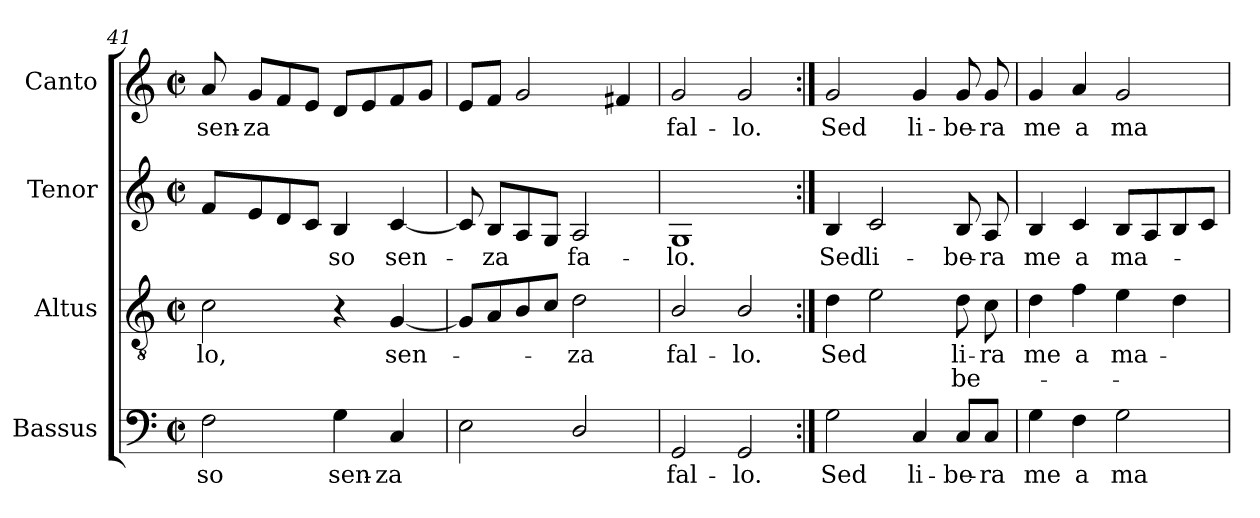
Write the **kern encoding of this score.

**kern	**text	**kern	**text	**text	**kern	**text	**kern	**text
*part4	*part4	*part3	*part3	*part3	*part2	*part2	*part1	*part1
*staff4	*staff4	*staff3	*staff3	*staff3	*staff2	*staff2	*staff1	*staff1
*I"Bassus	*	*I"Altus	*	*	*I"Tenor	*	*I"Canto	*
*I'B.	*	*I'T.	*	*	*	*	*	*
*clefF4	*	*clefGv2	*	*	*clefG2	*	*clefG2	*
*	*	*ITrd7c12	*	*	*	*	*	*
*k[]	*	*k[]	*	*	*k[]	*	*k[]	*
*C:	*	*C:	*	*	*C:	*	*C:	*
*M2/2	*	*M2/2	*	*	*M2/2	*	*M2/2	*
*met(c|)	*	*met(c|)	*	*	*met(c|)	*	*met(c|)	*
=41	=41	=41	=41	=41	=41	=41	=41	=41
!	!LO:LY:b:color=#000000	!	!	!	!	!	!	!
!	!	!	!LO:LY:b:color=#000000	!	!	!	!	!
!	!	!	!	!	!	!	!	!LO:LY:b:color=#000000
2Fi\	-so	2Ci\	-lo,	.	8fi/L	.	8ai/	sen-
!	!	!	!	!	!	!	!	!LO:LY:b:color=#000000
.	.	.	.	.	8ei/	.	8gi/L	-za
.	.	.	.	.	8di/	.	8fi/	.
.	.	.	.	.	8ci/J	.	8ei/J	.
!	!LO:LY:b:color=#000000	!	!	!	!	!	!	!
!	!	!	!	!	!	!LO:LY:b:color=#000000	!	!
4Gi\	sen-	4r	.	.	4Bi/	-so	8di/L	.
.	.	.	.	.	.	.	8ei/	.
!	!LO:LY:b:color=#000000	!	!	!	!	!	!	!
!	!	!	!LO:LY:b:color=#000000	!	!	!	!	!
!	!	!	!	!	!	!LO:LY:b:color=#000000	!	!
4Ci/	-za	[4GGi/	sen-	.	[4ci/	sen-	8fi/	.
.	.	.	.	.	.	.	8gi/J	.
=42	=42	=42	=42	=42	=42	=42	=42	=42
2Ei\	.	8GGi/L]	.	.	8ci/]	.	8ei/L	.
!	!	!	!	!	!	!LO:LY:b:color=#000000	!	!
.	.	8AAi/	.	.	8Bi/L	-za	8fi/J	.
.	.	8BBi/	.	.	8Ai/	.	2gi/	.
.	.	8Ci/J	.	.	8Gi/J	.	.	.
!	!	!	!LO:LY:b:color=#000000	!	!	!	!	!
!	!	!	!	!	!	!LO:LY:b:color=#000000	!	!
2Di/	.	2Di\	-za	.	2Ai/	fa-	.	.
.	.	.	.	.	.	.	4f#i/	.
=43	=43	=43	=43	=43	=43	=43	=43	=43
!	!LO:LY:b:color=#000000	!	!	!	!	!	!	!
!	!	!	!LO:LY:b:color=#000000	!	!	!	!	!
!	!	!	!	!	!	!LO:LY:b:color=#000000	!	!
!	!	!	!	!	!	!	!	!LO:LY:b:color=#000000
2GGi/	fal-	2BBi/	fal-	.	1Gi	-lo.	2gi/	fal-
!	!LO:LY:b:color=#000000	!	!	!	!	!	!	!
!	!	!	!LO:LY:b:color=#000000	!	!	!	!	!
!	!	!	!	!	!	!	!	!LO:LY:b:color=#000000
2GGi/	-lo.	2BBi/	-lo.	.	.	.	2gi/	-lo.
!!LO:PB:g=z
=44:|!	=44:|!	=44:|!	=44:|!	=44:|!	=44:|!	=44:|!	=44:|!	=44:|!
!	!LO:LY:b:color=#000000	!	!	!	!	!	!	!
!	!	!	!LO:LY:b:color=#000000	!	!	!	!	!
!	!	!	!	!	!	!LO:LY:b:color=#000000	!	!
!	!	!	!	!	!	!	!	!LO:LY:b:color=#000000
2Gi\	Sed	4Di\	Sed	.	4Bi/	Sed	2gi/	Sed
!	!	!	!	!	!	!LO:LY:b:color=#000000	!	!
.	.	2Ei\	.	.	2ci/	li-	.	.
!	!LO:LY:b:color=#000000	!	!	!	!	!	!	!
!	!	!	!	!	!	!	!	!LO:LY:b:color=#000000
4Ci/	li-	.	.	.	.	.	4gi/	li-
!	!LO:LY:b:color=#000000	!	!	!	!	!	!	!
!	!	!	!LO:LY:b:color=#000000	!LO:LY:b:color=#000000	!	!	!	!
!	!	!	!	!	!	!LO:LY:b:color=#000000	!	!
!	!	!	!	!	!	!	!	!LO:LY:b:color=#000000
8Ci/L	-be-	8Di\	li-	-be-	8Bi/	-be-	8gi/	-be-
!	!LO:LY:b:color=#000000	!	!	!	!	!	!	!
!	!	!	!LO:LY:b:color=#000000	!	!	!	!	!
!	!	!	!	!	!	!LO:LY:b:color=#000000	!	!
!	!	!	!	!	!	!	!	!LO:LY:b:color=#000000
8Ci/J	-ra	8Ci\	-ra	.	8Ai/	-ra	8gi/	-ra
=45	=45	=45	=45	=45	=45	=45	=45	=45
!	!LO:LY:b:color=#000000	!	!	!	!	!	!	!
!	!	!	!LO:LY:b:color=#000000	!	!	!	!	!
!	!	!	!	!	!	!LO:LY:b:color=#000000	!	!
!	!	!	!	!	!	!	!	!LO:LY:b:color=#000000
4Gi\	me	4Di\	me	.	4Bi/	me	4gi/	me
!	!LO:LY:b:color=#000000	!	!	!	!	!	!	!
!	!	!	!LO:LY:b:color=#000000	!	!	!	!	!
!	!	!	!	!	!	!LO:LY:b:color=#000000	!	!
!	!	!	!	!	!	!	!	!LO:LY:b:color=#000000
4Fi\	a	4Fi\	a	.	4ci/	a	4ai/	a
!	!LO:LY:b:color=#000000	!	!	!	!	!	!	!
!	!	!	!LO:LY:b:color=#000000	!	!	!	!	!
!	!	!	!	!	!	!LO:LY:b:color=#000000	!	!
!	!	!	!	!	!	!	!	!LO:LY:b:color=#000000
2Gi\	ma-	4Ei\	ma-	.	8Bi/L	ma-	2gi/	ma-
.	.	.	.	.	8Ai/	.	.	.
.	.	4Di\	.	.	8Bi/	.	.	.
.	.	.	.	.	8ci/J	.	.	.
=	=	=	=	=	=	=	=	=
*-	*-	*-	*-	*-	*-	*-	*-	*-
